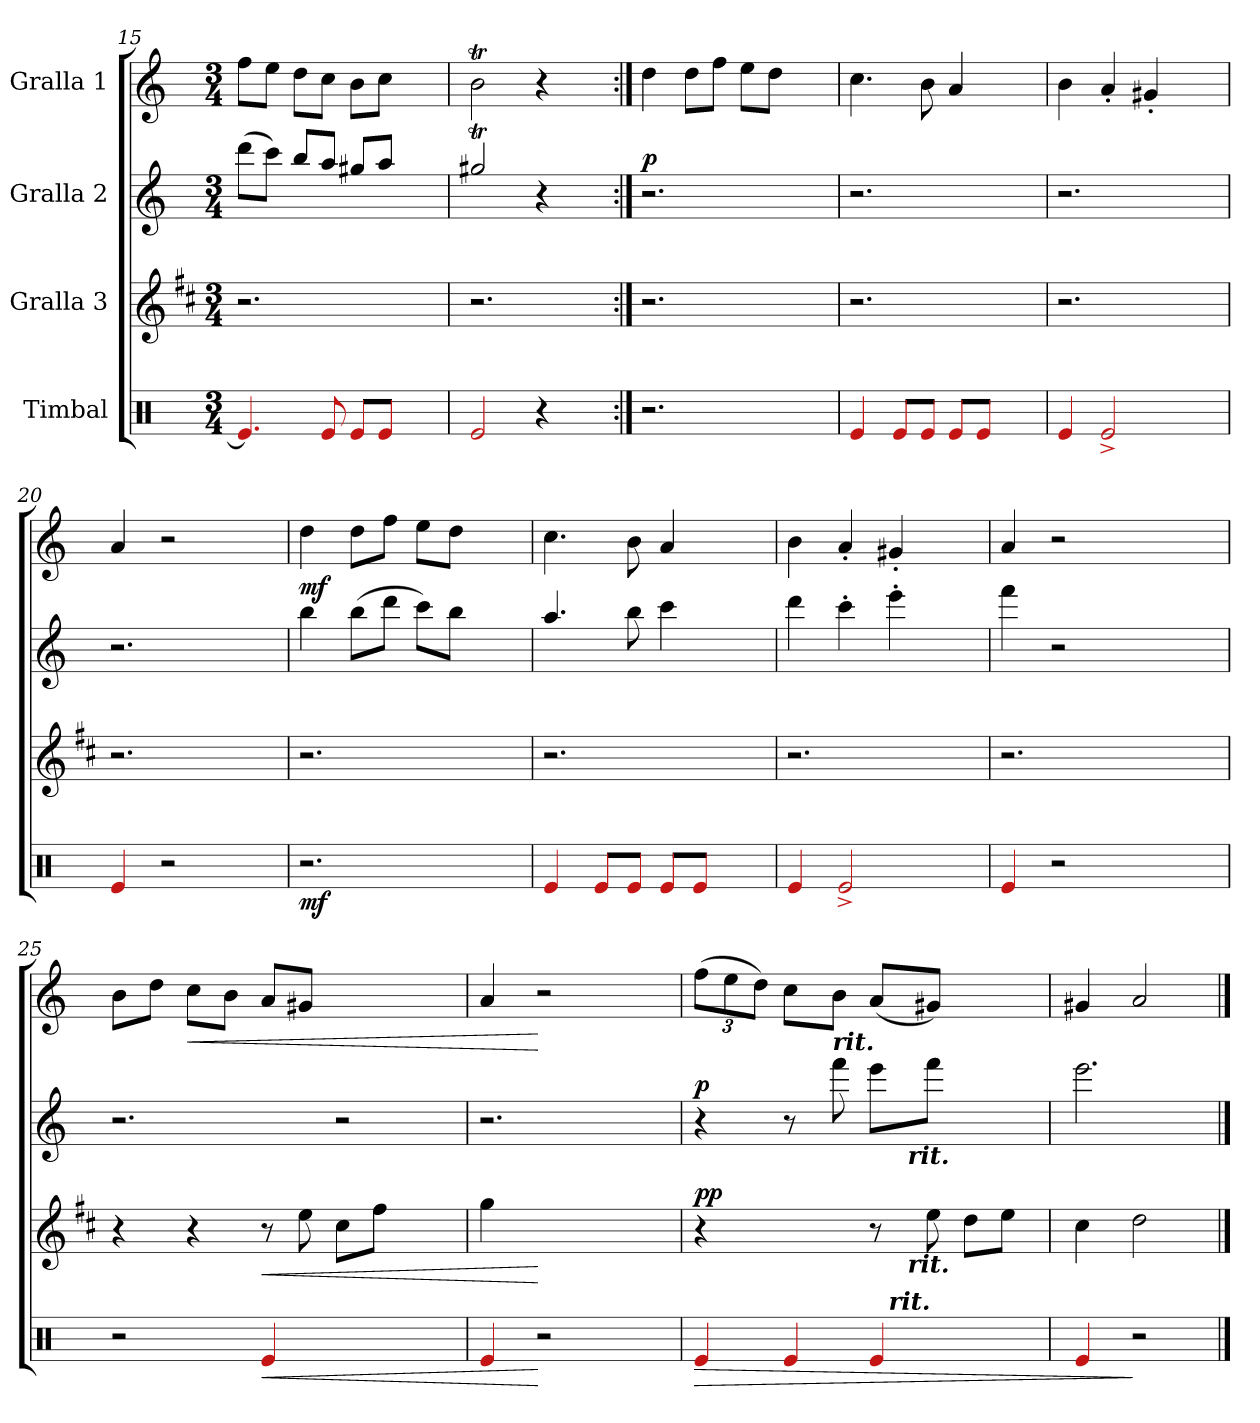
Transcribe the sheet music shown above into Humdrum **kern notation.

**kern	**dynam	**kern	**dynam	**kern	**dynam	**kern	**dynam
*part4	*part4	*part3	*part3	*part2	*part2	*part1	*part1
*staff4	*staff4	*staff3	*staff3	*staff2	*staff2	*staff1	*staff1
*I"Timbal	*	*I"Gralla 3	*	*I"Gralla 2	*	*I"Gralla 1	*
!!LO:LB:g=z
*clefX	*	*clefG2	*	*clefG2	*	*clefG2	*
*	*	*ITrd1c2	*	*ITrd8c14	*	*	*
*k[]	*	*k[]	*	*k[]	*	*k[]	*
*M3/4	*	*M3/4	*	*M3/4	*	*M3/4	*
=15	=15	=15	=15	=15	=15	=15	=15
4.e/]	.	2.r	.	(>8dd\L	.	8ff\L	.
.	.	.	.	8cc\J)	.	8ee\J	.
.	.	.	.	8b/L	.	8dd\L	.
8e/	.	.	.	8a/J	.	8cc\J	.
8e/L	.	.	.	8g#X/L	.	8b\L	.
8e/J	.	.	.	8a/J	.	8cc\J	.
4ryy	.	4ryy	.	4ryy	.	4ryy	.
=16	=16	=16	=16	=16	=16	=16	=16
2e/	.	2.r	.	2g#Xt/	.	2bt\	.
4r	.	.	.	4r	.	4r	.
4ryy	.	4ryy	.	4ryy	.	4ryy	.
=17:|!	=17:|!	=17:|!	=17:|!	=17:|!	=17:|!	=17:|!	=17:|!
!	!	!	!	!	!LO:DY:a	!	!
2.r	.	2.r	.	2.r	p	4dd\	.
.	.	.	.	.	.	8dd\L	.
.	.	.	.	.	.	8ff\J	.
.	.	.	.	.	.	8ee\L	.
.	.	.	.	.	.	8dd\J	.
4ryy	.	4ryy	.	4ryy	.	4ryy	.
=18	=18	=18	=18	=18	=18	=18	=18
4e/	.	2.r	.	2.r	.	4.cc\	.
8e/L	.	.	.	.	.	.	.
8e/J	.	.	.	.	.	8b\	.
8e/L	.	.	.	.	.	4a/	.
8e/J	.	.	.	.	.	.	.
4ryy	.	4ryy	.	4ryy	.	4ryy	.
=19	=19	=19	=19	=19	=19	=19	=19
4e/	.	2.r	.	2.r	.	4b\	.
2e^/	.	.	.	.	.	4a'/	.
.	.	.	.	.	.	4g#X'/	.
4ryy	.	4ryy	.	4ryy	.	4ryy	.
=20	=20	=20	=20	=20	=20	=20	=20
4e/	.	2.r	.	2.r	.	4a/	.
2r	.	.	.	.	.	2r	.
4ryy	.	4ryy	.	4ryy	.	4ryy	.
=21	=21	=21	=21	=21	=21	=21	=21
!	!LO:DY:b	!	!LO:DY:b	!	!	!	!
!	!	!	!LO:DY:n=1:a	!	!LO:DY:a	!	!
2.r	mf	2.r	mf mf	4b\	mf	4dd\	.
.	.	.	.	(>8b\L	.	8dd\L	.
.	.	.	.	8dd\J	.	8ff\J	.
.	.	.	.	8cc\L)	.	8ee\L	.
.	.	.	.	8b\J	.	8dd\J	.
4ryy	.	4ryy	.	4ryy	.	4ryy	.
!!LO:PB:g=z
=22	=22	=22	=22	=22	=22	=22	=22
4e/	.	2.r	.	4.a/	.	4.cc\	.
8e/L	.	.	.	.	.	.	.
8e/J	.	.	.	8b\	.	8b\	.
8e/L	.	.	.	4cc\	.	4a/	.
8e/J	.	.	.	.	.	.	.
4ryy	.	4ryy	.	4ryy	.	4ryy	.
=23	=23	=23	=23	=23	=23	=23	=23
4e/	.	2.r	.	4dd\	.	4b\	.
2e^/	.	.	.	4cc'\	.	4a'/	.
.	.	.	.	4ee'\	.	4g#X'/	.
4ryy	.	4ryy	.	4ryy	.	4ryy	.
=24	=24	=24	=24	=24	=24	=24	=24
4e/	.	2.r	.	4ff\	.	4a/	.
2r	.	.	.	2r	.	2r	.
2ryy	.	4ryy	.	2ryy	.	2ryy	.
.	.	4ryy	.	.	.	.	.
=25	=25	=25	=25	=25	=25	=25	=25
2r	.	4r	.	2.r	.	8b\L	.
.	.	.	.	.	.	8dd\J	.
!	!	!	!	!	!	!	!LO:HP:b
.	.	4r	.	.	.	8cc\L	<
.	.	.	.	.	.	8b\J	.
!	!LO:HP:b	!	!LO:HP:b	!	!	!	!
4e/	<	8r	<	.	.	8a/L	.
.	.	8dd\	.	.	.	8g#X/J	.
4ryy	.	8b\L	.	2r	.	4ryy	.
.	.	8ee\J	.	.	.	.	.
4ryy	.	4ryy	.	.	.	4ryy	.
=26	=26	=26	=26	=26	=26	=26	=26
4e/	.	4ff\	.	2.r	.	4a/	.
2r	[	2ryy	[	.	.	2r	[
4ryy	.	4ryy	.	4ryy	.	4ryy	.
=27	=27	=27	=27	=27	=27	=27	=27
!	!LO:HP:b	!	!	!	!	!	!
*	*	*	*	*	*	*Xbrackettup	*
!	!	!	!LO:DY:b	!	!	!	!
!	!	!	!LO:DY:n=1:a	!	!LO:DY:a	!	!
*^	*	*^	*	*^	*	*	*
4e/	3ryy	>	4r	3..ryy	p p	4r	3..ryy	p	(>12ff\L	.
.	.	.	.	.	.	.	.	.	12ee\	.
.	.	.	.	.	.	.	.	.	12dd\J)	.
4e/	.	.	4ryy	.	.	8r	.	.	8cc\L	.
.	6ryy	.	.	.	.	.	.	.	.	.
!	!	!	!	!	!	!LO:TX:a:Bi:t=rit.	!	!	!	!
.	.	.	.	.	.	8ff\	.	.	8b\J	.
4e/	24ryy	.	8r	.	.	8ee\L	.	.	(<8a/L	.
!	!LO:TX:a:Bi:t=rit.	!	!	!	!	!	!	!	!	!
.	3ryy	.	.	.	.	.	.	.	.	.
!	!	!	!	!	!	!	!LO:TX:b:Bi:t=rit.	!	!	!
!	!	!	!	!LO:TX:b:Bi:t=rit.	!	!	!	!	!	!
.	.	.	.	3ryy	.	.	3ryy	.	.	.
.	.	.	8dd\	.	.	8ff\J	.	.	8g#X/J)	.
4ryy	.	.	8cc\L	.	.	4ryy	.	.	4ryy	.
.	12.ryy	.	8dd\J	.	.	.	.	.	.	.
.	.	.	.	12ryy	.	.	12ryy	.	.	.
*v	*v	*	*	*	*	*v	*v	*	*	*
*	*	*v	*v	*	*	*	*	*
=28	=28	=28	=28	=28	=28	=28	=28
4e/	.	4b\	.	2.ee\	.	4g#X/	.
2r	]	2cc\	.	.	.	2a/	.
==	==	==	==	==	==	==	==
*-	*-	*-	*-	*-	*-	*-	*-
